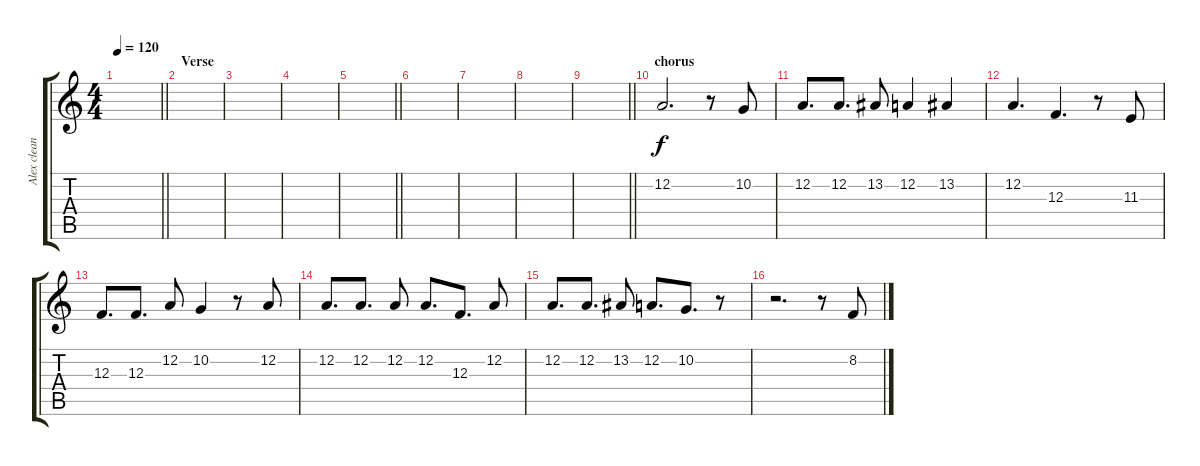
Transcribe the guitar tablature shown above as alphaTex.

\track ("Alex cleans" "Alex clean") {instrument lead2sawtooth}
\staff {score tabs}
\tuning (D4 A3 F3 C3 G2 D2) {hide}
\ts (4 4)
\tempo 120
\clef g2
\barLineRight lightlight
\ks c
|
\section ("" "Verse ")
|
|
|
\barLineRight lightlight
|
|
|
|
\barLineRight lightlight
|
\section ("" "chorus")
12.2.2{d} r.8 10.2.8 |
12.2.8{d} 12.2.8{d} 13.2.8 12.2.4 13.2.4 |
12.2.4{d} 12.3.4{d} r.8 11.3.8 |
12.3.8{d} 12.3.8{d} 12.2.8 10.2.4 r.8 12.2.8 |
12.2.8{d} 12.2.8{d} 12.2.8 12.2.8{d} 12.3.8{d} 12.2.8 |
12.2.8{d} 12.2.8{d} 13.2.8 12.2.8{d} 10.2.8{d} r.8 |
r.2{d} r.8 8.2.8
